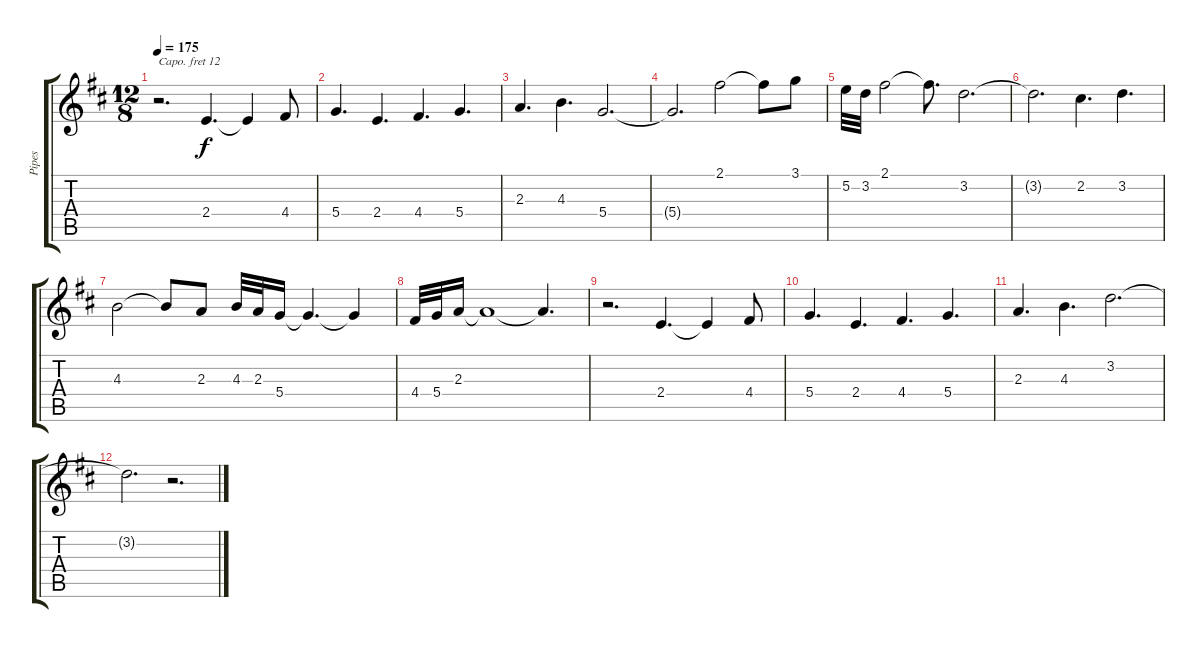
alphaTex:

\track ("Pipes" "Pipes") {instrument bagpipe}
\staff {score tabs}
\capo 12
\tuning (E4 B3 G3 D3 A2 E2) {hide}
\ts (12 8)
\tempo 175
\clef g2
\ks d
r.2{d dy f} 2.4.4{d} 2.4{t}.4 4.4.8 |
5.4.4{d} 2.4.4{d} 4.4.4{d} 5.4.4{d} |
2.3.4{d} 4.3.4{d} 5.4.2{d} |
5.4{t}.2{d} 2.1.2 2.1{t}.8 3.1.8 |
5.2.32 3.2.32 2.1.2 2.1{t}.8{d} 3.2.2{d} |
3.2{t}.2{d} 2.2.4{d} 3.2.4{d} |
4.3.2 4.3{t}.8 2.3.8 4.3.32 2.3.32 5.4.16 5.4{t}.4{d} 5.4{t}.4 |
4.4.32 5.4.32 2.3.16 2.3{t}.1 2.3{t}.4{d} |
r.2{d} 2.4.4{d} 2.4{t}.4 4.4.8 |
5.4.4{d} 2.4.4{d} 4.4.4{d} 5.4.4{d} |
2.3.4{d} 4.3.4{d} 3.2.2{d} |
3.2{t}.2{d} r.2{d}
